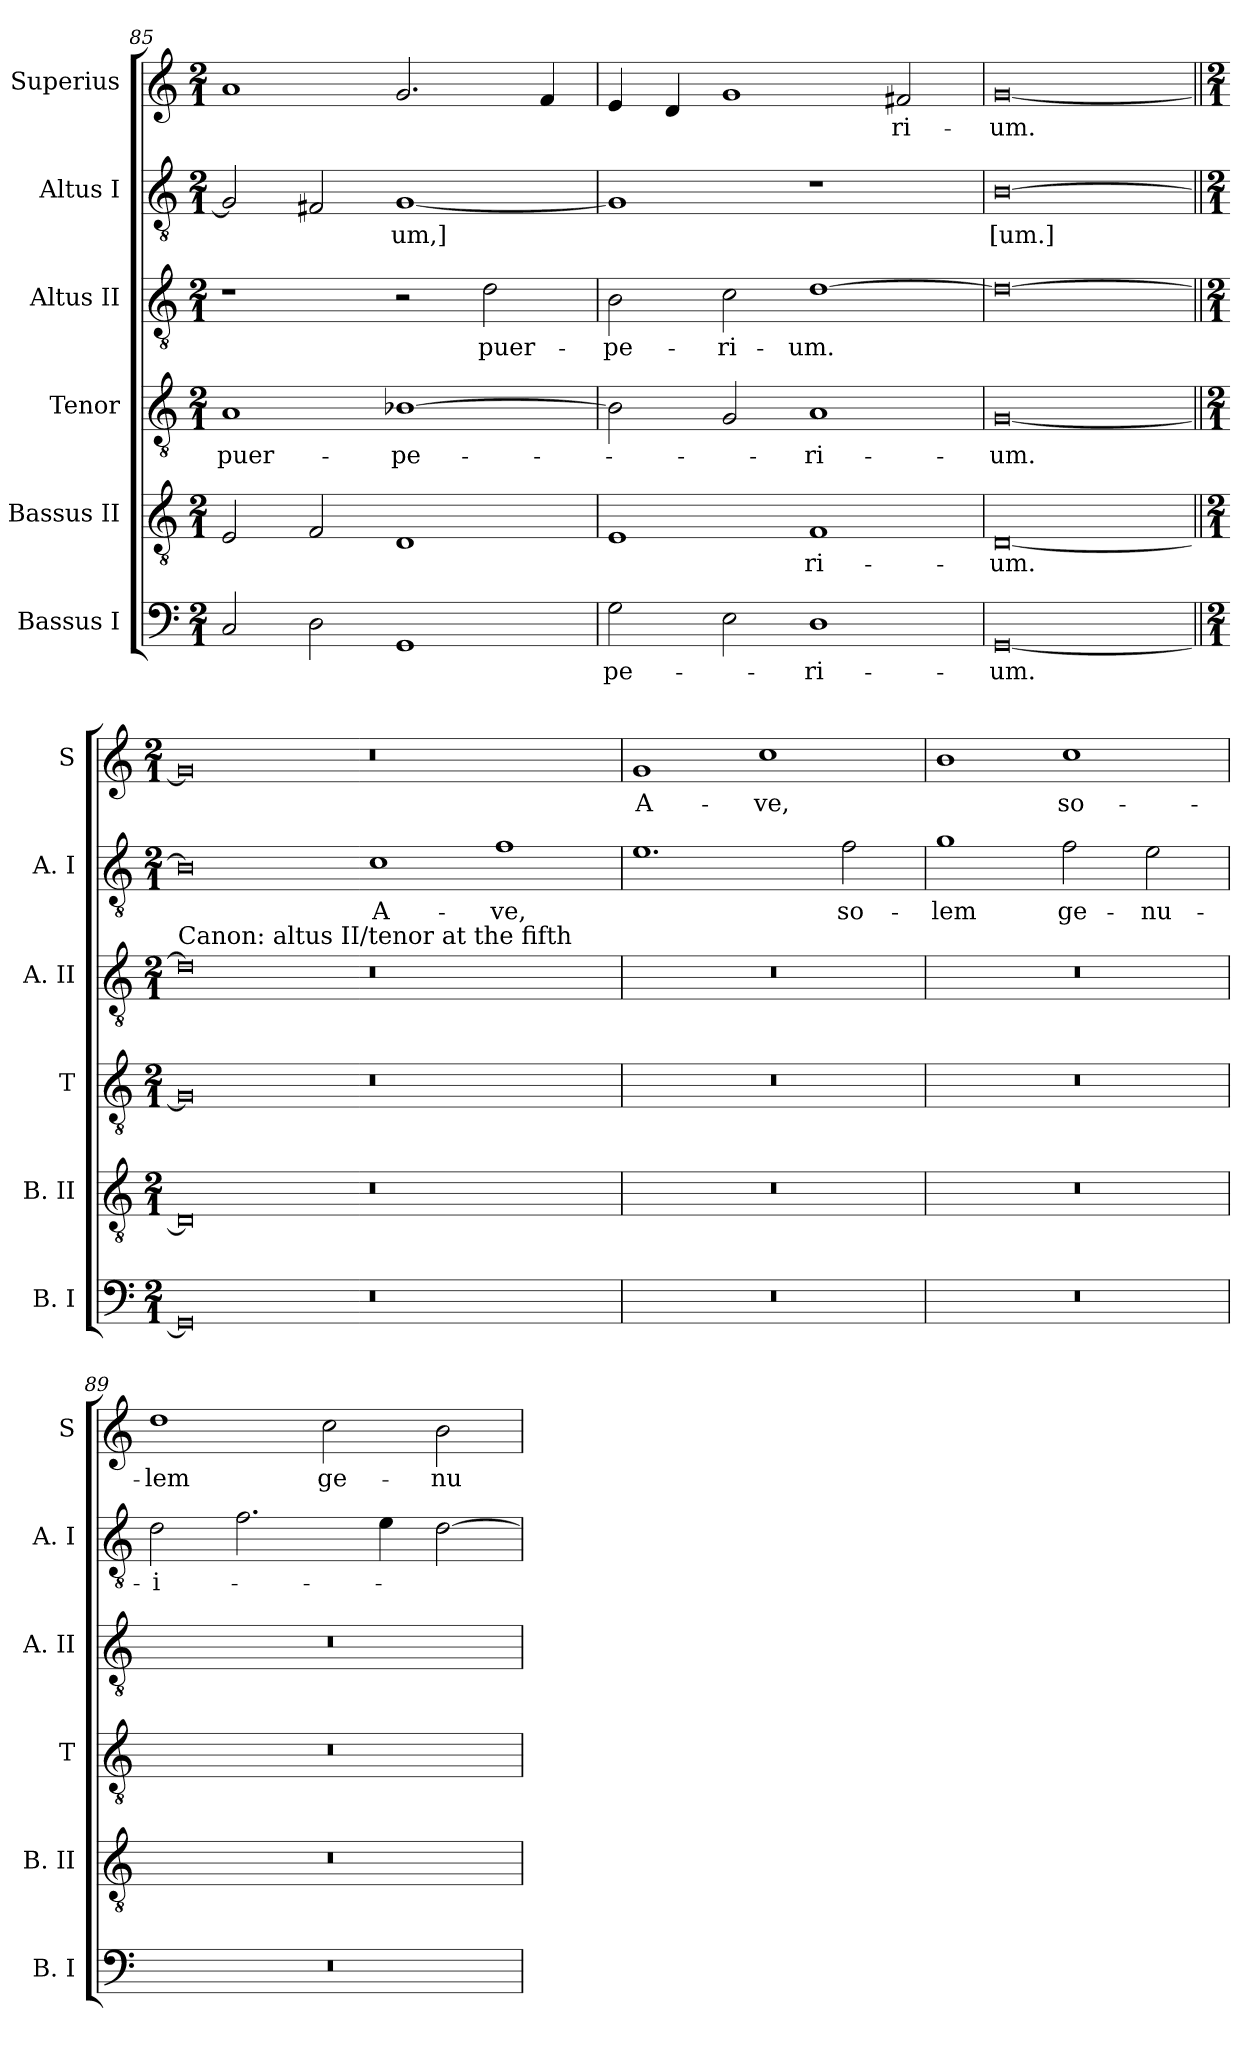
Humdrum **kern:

**kern	**text	**kern	**text	**kern	**text	**kern	**text	**kern	**text	**kern	**text
*part6	*part6	*part5	*part5	*part4	*part4	*part3	*part3	*part2	*part2	*part1	*part1
*staff6	*staff6	*staff5	*staff5	*staff4	*staff4	*staff3	*staff3	*staff2	*staff2	*staff1	*staff1
*I"Bassus I	*	*I"Bassus II	*	*I"Tenor	*	*I"Altus II	*	*I"Altus I	*	*I"Superius	*
*I'B. I	*	*I'B. II	*	*I'T	*	*I'A. II	*	*I'A. I	*	*I'S	*
*clefF4	*	*clefGv2	*	*clefGv2	*	*clefGv2	*	*clefGv2	*	*clefG2	*
*k[]	*	*k[]	*	*k[]	*	*k[]	*	*k[]	*	*k[]	*
*C:	*	*C:	*	*C:	*	*C:	*	*C:	*	*C:	*
*M2/1	*	*M2/1	*	*M2/1	*	*M2/1	*	*M2/1	*	*M2/1	*
=85	=85	=85	=85	=85	=85	=85	=85	=85	=85	=85	=85
2C	.	2E	.	1A	puer-	1r	.	2G]	.	1a	.
2D	.	2F	.	.	.	.	.	2F#X	.	.	.
1GG	.	1D	.	[1B-X	-pe-	2r	.	[1G	-um,]	2.g	.
.	.	.	.	.	.	2d	puer-	.	.	.	.
.	.	.	.	.	.	.	.	.	.	4f	.
=86	=86	=86	=86	=86	=86	=86	=86	=86	=86	=86	=86
2G	-pe-	1E	.	2B-]	.	2B	-pe-	1G]	.	4e	.
.	.	.	.	.	.	.	.	.	.	4d	.
2E	.	.	.	2G	.	2c	-ri-	.	.	1g	.
1D	-ri-	1F	-ri-	1A	-ri-	[1d	-um.	1r	.	.	.
.	.	.	.	.	.	.	.	.	.	2f#X	-ri-
=	=	=	=	=	=	=	=	=	=	=	=
[0GG	-um.	[0D	-um.	[0G	-um.	0d_	.	[0B	[um.]	[0g	-um.
=||	=||	=||	=||	=||	=||	=||	=||	=||	=||	=||	=||
*M2/1	*	*M2/1	*	*M2/1	*	*M2/1	*	*M2/1	*	*M2/1	*
!	!	!	!	!	!	!LO:TX:a:t=Canon&colon; altus II/tenor at the fifth	!	!	!	!	!
0GG]	.	0D]	.	0G]	.	0d]	.	0B]	.	0g]	.
0r	.	0r	.	0r	.	0r	.	1c	A-	0r	.
.	.	.	.	.	.	.	.	1f	-ve,	.	.
=87	=87	=87	=87	=87	=87	=87	=87	=87	=87	=87	=87
0r	.	0r	.	0r	.	0r	.	1.e	.	1g	A-
.	.	.	.	.	.	.	.	.	.	1cc	-ve,
.	.	.	.	.	.	.	.	2f	so-	.	.
=88	=88	=88	=88	=88	=88	=88	=88	=88	=88	=88	=88
0r	.	0r	.	0r	.	0r	.	1g	-lem	1b	.
.	.	.	.	.	.	.	.	2f	ge-	1cc	so-
.	.	.	.	.	.	.	.	2e	-nu-	.	.
=89	=89	=89	=89	=89	=89	=89	=89	=89	=89	=89	=89
0r	.	0r	.	0r	.	0r	.	2d	-i-	1dd	-lem
.	.	.	.	.	.	.	.	2.f	.	.	.
.	.	.	.	.	.	.	.	.	.	2cc	ge-
.	.	.	.	.	.	.	.	4e	.	.	.
.	.	.	.	.	.	.	.	[2d	.	2b	-nu-
=	=	=	=	=	=	=	=	=	=	=	=
*-	*-	*-	*-	*-	*-	*-	*-	*-	*-	*-	*-
